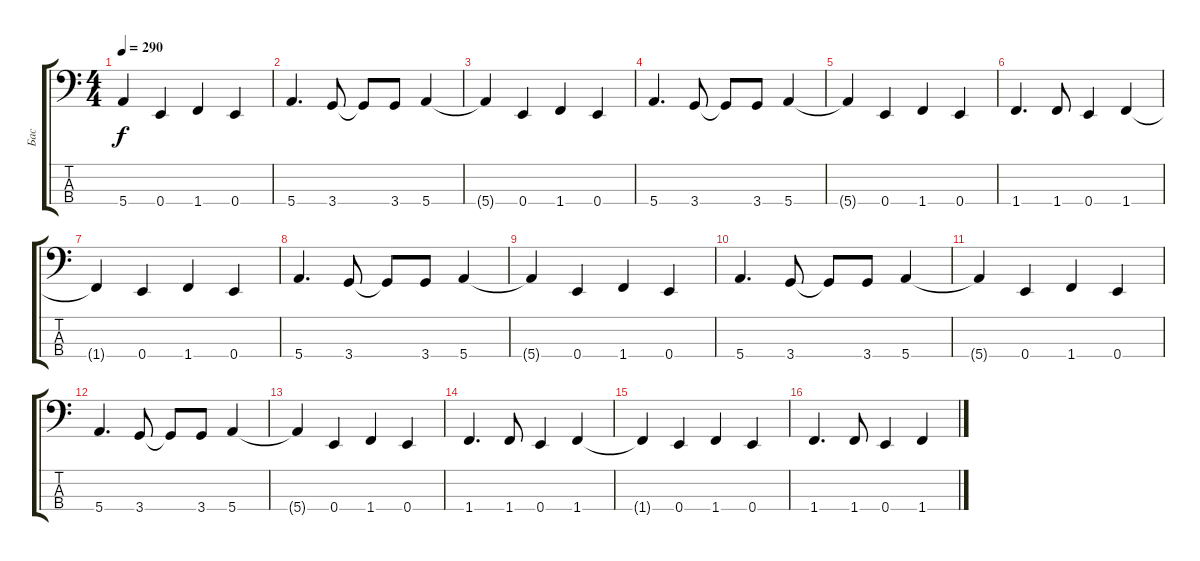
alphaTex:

\track ("Бас" "Бас") {instrument electricbassfinger}
\staff {score tabs}
\tuning (G2 D2 A1 E1) {hide}
\ts (4 4)
\tempo 290
\clef f4
\ks c
5.4{t}.4{dy f} 0.4.4 1.4.4 0.4.4 |
5.4.4{d} 3.4.8 3.4{t}.8 3.4.8 5.4.4 |
5.4{t}.4 0.4.4 1.4.4 0.4.4 |
5.4.4{d} 3.4.8 3.4{t}.8 3.4.8 5.4.4 |
5.4{t}.4 0.4.4 1.4.4 0.4.4 |
1.4.4{d} 1.4.8 0.4.4 1.4.4 |
1.4{t}.4 0.4.4 1.4.4 0.4.4 |
5.4.4{d} 3.4.8 3.4{t}.8 3.4.8 5.4.4 |
5.4{t}.4 0.4.4 1.4.4 0.4.4 |
5.4.4{d} 3.4.8 3.4{t}.8 3.4.8 5.4.4 |
5.4{t}.4 0.4.4 1.4.4 0.4.4 |
5.4.4{d} 3.4.8 3.4{t}.8 3.4.8 5.4.4 |
5.4{t}.4 0.4.4 1.4.4 0.4.4 |
1.4.4{d} 1.4.8 0.4.4 1.4.4 |
1.4{t}.4 0.4.4 1.4.4 0.4.4 |
1.4.4{d} 1.4.8 0.4.4 1.4.4
